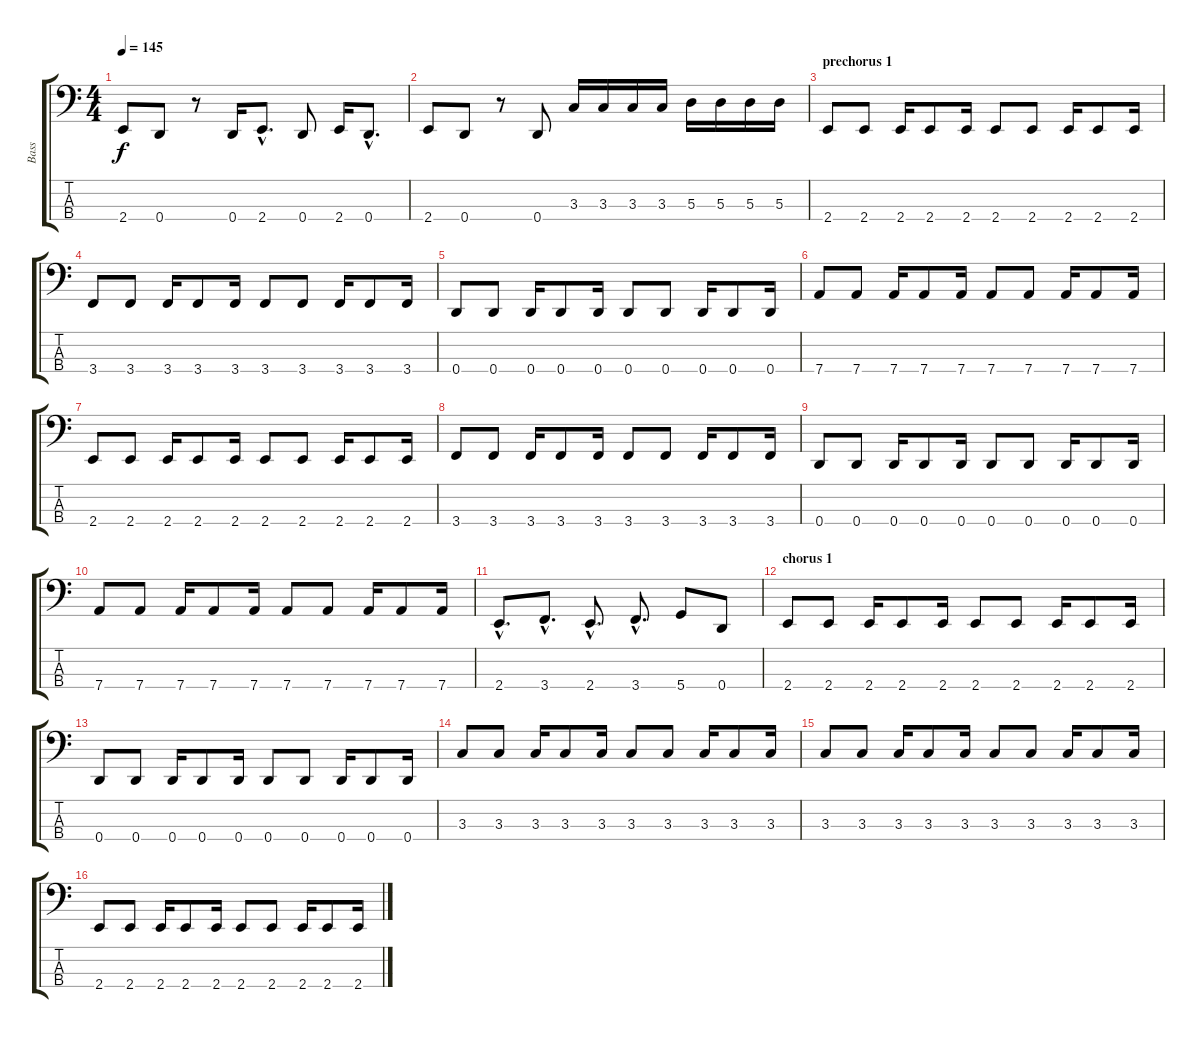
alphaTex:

\track ("Bass" "Bass") {instrument electricbasspick}
\staff {score tabs}
\tuning (G2 D2 A1 D1) {hide}
\ts (4 4)
\tempo 145
\clef f4
\ks c
2.4.8{dy f} 0.4.8 r.8 0.4.16 2.4{hac}.8{d} 0.4.8 2.4.16 0.4{hac}.8{d} |
2.4.8 0.4.8 r.8 0.4.8 3.3.16 3.3.16 3.3.16 3.3.16 5.3.16 5.3.16 5.3.16 5.3.16 |
\section ("" "prechorus 1")
2.4.8 2.4.8 2.4.16 2.4.8 2.4.16 2.4.8 2.4.8 2.4.16 2.4.8 2.4.16 |
3.4.8 3.4.8 3.4.16 3.4.8 3.4.16 3.4.8 3.4.8 3.4.16 3.4.8 3.4.16 |
0.4.8 0.4.8 0.4.16 0.4.8 0.4.16 0.4.8 0.4.8 0.4.16 0.4.8 0.4.16 |
7.4.8 7.4.8 7.4.16 7.4.8 7.4.16 7.4.8 7.4.8 7.4.16 7.4.8 7.4.16 |
2.4.8 2.4.8 2.4.16 2.4.8 2.4.16 2.4.8 2.4.8 2.4.16 2.4.8 2.4.16 |
3.4.8 3.4.8 3.4.16 3.4.8 3.4.16 3.4.8 3.4.8 3.4.16 3.4.8 3.4.16 |
0.4.8 0.4.8 0.4.16 0.4.8 0.4.16 0.4.8 0.4.8 0.4.16 0.4.8 0.4.16 |
7.4.8 7.4.8 7.4.16 7.4.8 7.4.16 7.4.8 7.4.8 7.4.16 7.4.8 7.4.16 |
2.4{hac}.8{d} 3.4{hac}.8{d} 2.4{hac}.8{d} 3.4{hac}.8{d} 5.4.8 0.4.8 |
\section ("" "chorus 1")
2.4.8 2.4.8 2.4.16 2.4.8 2.4.16 2.4.8 2.4.8 2.4.16 2.4.8 2.4.16 |
0.4.8 0.4.8 0.4.16 0.4.8 0.4.16 0.4.8 0.4.8 0.4.16 0.4.8 0.4.16 |
3.3.8 3.3.8 3.3.16 3.3.8 3.3.16 3.3.8 3.3.8 3.3.16 3.3.8 3.3.16 |
3.3.8 3.3.8 3.3.16 3.3.8 3.3.16 3.3.8 3.3.8 3.3.16 3.3.8 3.3.16 |
2.4.8 2.4.8 2.4.16 2.4.8 2.4.16 2.4.8 2.4.8 2.4.16 2.4.8 2.4.16
